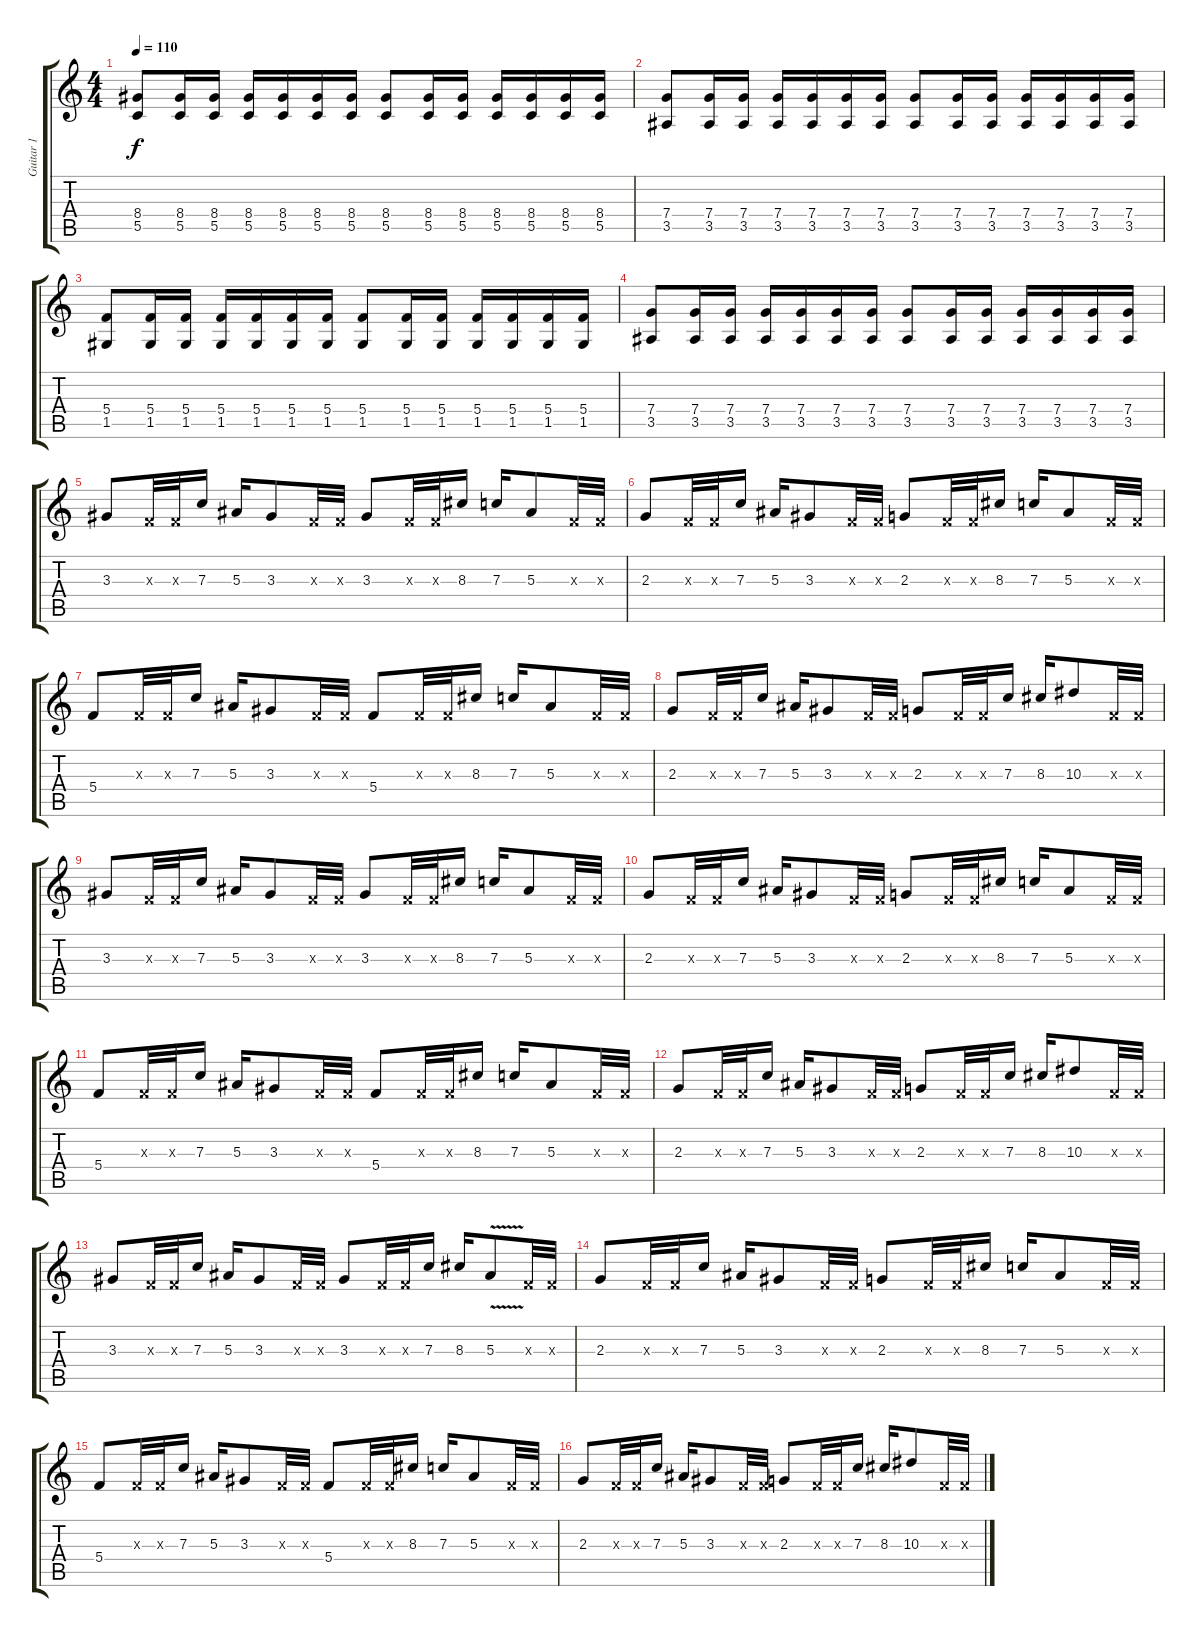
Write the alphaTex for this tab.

\track ("Guitar 1" "Guitar 1") {instrument distortionguitar}
\staff {score tabs}
\tuning (D4 A3 F3 C3 G2 C2) {hide}
\ts (4 4)
\tempo 110
\clef g2
\ks c
(8.4 5.5).8{dy f} (8.4 5.5).16 (8.4 5.5).16 (8.4 5.5).16 (8.4 5.5).16 (8.4 5.5).16 (8.4 5.5).16 (8.4 5.5).8 (8.4 5.5).16 (8.4 5.5).16 (8.4 5.5).16 (8.4 5.5).16 (8.4 5.5).16 (8.4 5.5).16 |
(7.4 3.5).8 (7.4 3.5).16 (7.4 3.5).16 (7.4 3.5).16 (7.4 3.5).16 (7.4 3.5).16 (7.4 3.5).16 (7.4 3.5).8 (7.4 3.5).16 (7.4 3.5).16 (7.4 3.5).16 (7.4 3.5).16 (7.4 3.5).16 (7.4 3.5).16 |
(5.4 1.5).8 (5.4 1.5).16 (5.4 1.5).16 (5.4 1.5).16 (5.4 1.5).16 (5.4 1.5).16 (5.4 1.5).16 (5.4 1.5).8 (5.4 1.5).16 (5.4 1.5).16 (5.4 1.5).16 (5.4 1.5).16 (5.4 1.5).16 (5.4 1.5).16 |
(7.4 3.5).8 (7.4 3.5).16 (7.4 3.5).16 (7.4 3.5).16 (7.4 3.5).16 (7.4 3.5).16 (7.4 3.5).16 (7.4 3.5).8 (7.4 3.5).16 (7.4 3.5).16 (7.4 3.5).16 (7.4 3.5).16 (7.4 3.5).16 (7.4 3.5).16 |
3.3.8 0.3{x}.32 0.3{x}.32 7.3.16 5.3.16 3.3.8 0.3{x}.32 0.3{x}.32 3.3.8 0.3{x}.32 0.3{x}.32 8.3.16 7.3.16 5.3.8 0.3{x}.32 0.3{x}.32 |
2.3.8 0.3{x}.32 0.3{x}.32 7.3.16 5.3.16 3.3.8 0.3{x}.32 0.3{x}.32 2.3.8 0.3{x}.32 0.3{x}.32 8.3.16 7.3.16 5.3.8 0.3{x}.32 0.3{x}.32 |
5.4.8 0.3{x}.32 0.3{x}.32 7.3.16 5.3.16 3.3.8 0.3{x}.32 0.3{x}.32 5.4.8 0.3{x}.32 0.3{x}.32 8.3.16 7.3.16 5.3.8 0.3{x}.32 0.3{x}.32 |
2.3.8 0.3{x}.32 0.3{x}.32 7.3.16 5.3.16 3.3.8 0.3{x}.32 0.3{x}.32 2.3.8 0.3{x}.32 0.3{x}.32 7.3.16 8.3.16 10.3.8 0.3{x}.32 0.3{x}.32 |
3.3.8 0.3{x}.32 0.3{x}.32 7.3.16 5.3.16 3.3.8 0.3{x}.32 0.3{x}.32 3.3.8 0.3{x}.32 0.3{x}.32 8.3.16 7.3.16 5.3.8 0.3{x}.32 0.3{x}.32 |
2.3.8 0.3{x}.32 0.3{x}.32 7.3.16 5.3.16 3.3.8 0.3{x}.32 0.3{x}.32 2.3.8 0.3{x}.32 0.3{x}.32 8.3.16 7.3.16 5.3.8 0.3{x}.32 0.3{x}.32 |
5.4.8 0.3{x}.32 0.3{x}.32 7.3.16 5.3.16 3.3.8 0.3{x}.32 0.3{x}.32 5.4.8 0.3{x}.32 0.3{x}.32 8.3.16 7.3.16 5.3.8 0.3{x}.32 0.3{x}.32 |
2.3.8 0.3{x}.32 0.3{x}.32 7.3.16 5.3.16 3.3.8 0.3{x}.32 0.3{x}.32 2.3.8 0.3{x}.32 0.3{x}.32 7.3.16 8.3.16 10.3.8 0.3{x}.32 0.3{x}.32 |
3.3.8 0.3{x}.32 0.3{x}.32 7.3.16 5.3.16 3.3.8 0.3{x}.32 0.3{x}.32 3.3.8 0.3{x}.32 0.3{x}.32 7.3.16 8.3.16 5.3{v}.8{instrument guitarharmonics} 0.3{x}.32{instrument distortionguitar} 0.3{x}.32 |
2.3.8 0.3{x}.32 0.3{x}.32 7.3.16 5.3.16 3.3.8 0.3{x}.32 0.3{x}.32 2.3.8 0.3{x}.32 0.3{x}.32 8.3.16 7.3.16 5.3.8 0.3{x}.32 0.3{x}.32 |
5.4.8 0.3{x}.32 0.3{x}.32 7.3.16 5.3.16 3.3.8 0.3{x}.32 0.3{x}.32 5.4.8 0.3{x}.32 0.3{x}.32 8.3.16 7.3.16 5.3.8 0.3{x}.32 0.3{x}.32 |
2.3.8 0.3{x}.32 0.3{x}.32 7.3.16 5.3.16 3.3.8 0.3{x}.32 0.3{x}.32 2.3.8 0.3{x}.32 0.3{x}.32 7.3.16 8.3.16 10.3.8 0.3{x}.32 0.3{x}.32
